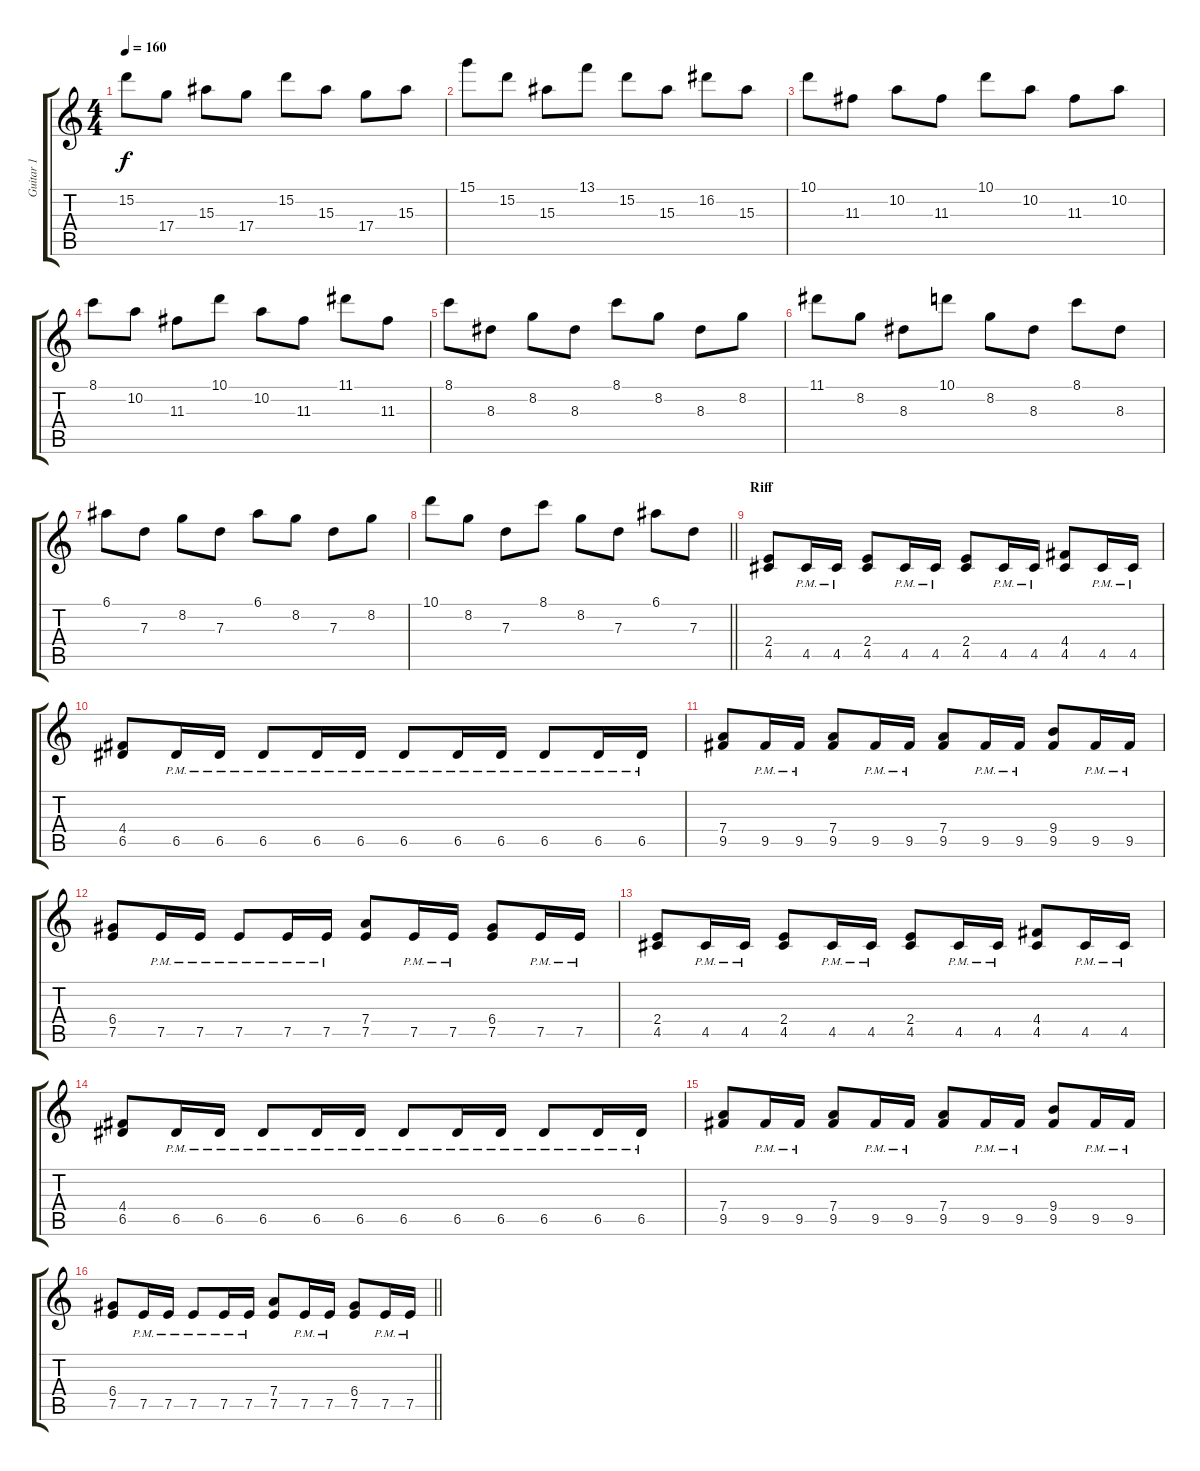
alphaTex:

\track ("Guitar 1" "Guitar 1") {instrument overdrivenguitar}
\staff {score tabs}
\tuning (E4 B3 G3 D3 A2 E2) {hide}
\ts (4 4)
\tempo 160
\clef g2
\ks c
15.2.8{dy f} 17.4.8 15.3.8 17.4.8 15.2.8 15.3.8 17.4.8 15.3.8 |
15.1.8 15.2.8 15.3.8 13.1.8 15.2.8 15.3.8 16.2.8 15.3.8 |
10.1.8 11.3.8 10.2.8 11.3.8 10.1.8 10.2.8 11.3.8 10.2.8 |
8.1.8 10.2.8 11.3.8 10.1.8 10.2.8 11.3.8 11.1.8 11.3.8 |
8.1.8 8.3.8 8.2.8 8.3.8 8.1.8 8.2.8 8.3.8 8.2.8 |
11.1.8 8.2.8 8.3.8 10.1.8 8.2.8 8.3.8 8.1.8 8.3.8 |
6.1.8 7.3.8 8.2.8 7.3.8 6.1.8 8.2.8 7.3.8 8.2.8 |
\barLineRight lightlight
10.1.8 8.2.8 7.3.8 8.1.8 8.2.8 7.3.8 6.1.8 7.3.8 |
\section ("" "Riff")
(2.4 4.5).8 4.5{pm}.16 4.5{pm}.16 (2.4 4.5).8 4.5{pm}.16 4.5{pm}.16 (2.4 4.5).8 4.5{pm}.16 4.5{pm}.16 (4.4 4.5).8 4.5{pm}.16 4.5{pm}.16 |
(4.4 6.5).8 6.5{pm}.16 6.5{pm}.16 6.5{pm}.8 6.5{pm}.16 6.5{pm}.16 6.5{pm}.8 6.5{pm}.16 6.5{pm}.16 6.5{pm}.8 6.5{pm}.16 6.5{pm}.16 |
(7.4 9.5).8 9.5{pm}.16 9.5{pm}.16 (7.4 9.5).8 9.5{pm}.16 9.5{pm}.16 (7.4 9.5).8 9.5{pm}.16 9.5{pm}.16 (9.4 9.5).8 9.5{pm}.16 9.5{pm}.16 |
(6.4 7.5).8 7.5{pm}.16 7.5{pm}.16 7.5{pm}.8 7.5{pm}.16 7.5{pm}.16 (7.4 7.5).8 7.5{pm}.16 7.5{pm}.16 (6.4 7.5).8 7.5{pm}.16 7.5{pm}.16 |
(2.4 4.5).8 4.5{pm}.16 4.5{pm}.16 (2.4 4.5).8 4.5{pm}.16 4.5{pm}.16 (2.4 4.5).8 4.5{pm}.16 4.5{pm}.16 (4.4 4.5).8 4.5{pm}.16 4.5{pm}.16 |
(4.4 6.5).8 6.5{pm}.16 6.5{pm}.16 6.5{pm}.8 6.5{pm}.16 6.5{pm}.16 6.5{pm}.8 6.5{pm}.16 6.5{pm}.16 6.5{pm}.8 6.5{pm}.16 6.5{pm}.16 |
(7.4 9.5).8 9.5{pm}.16 9.5{pm}.16 (7.4 9.5).8 9.5{pm}.16 9.5{pm}.16 (7.4 9.5).8 9.5{pm}.16 9.5{pm}.16 (9.4 9.5).8 9.5{pm}.16 9.5{pm}.16 |
\barLineRight lightlight
(6.4 7.5).8 7.5{pm}.16 7.5{pm}.16 7.5{pm}.8 7.5{pm}.16 7.5{pm}.16 (7.4 7.5).8 7.5{pm}.16 7.5{pm}.16 (6.4 7.5).8 7.5{pm}.16 7.5{pm}.16
